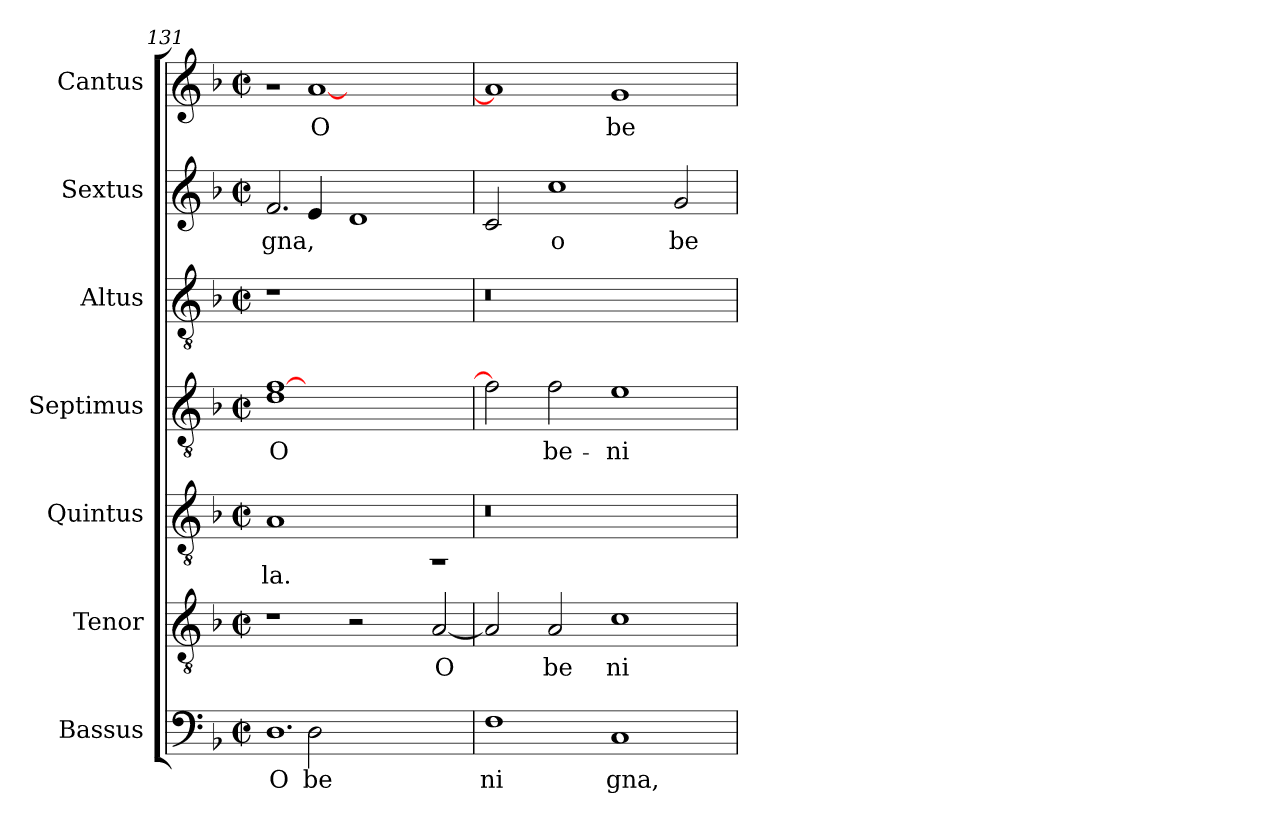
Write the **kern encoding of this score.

**kern	**text	**kern	**text	**kern	**text	**kern	**text	**kern	**kern	**text	**kern	**text
*part7	*part7	*part6	*part6	*part5	*part5	*part4	*part4	*part3	*part2	*part2	*part1	*part1
*staff7	*staff7	*staff6	*staff6	*staff5	*staff5	*staff4	*staff4	*staff3	*staff2	*staff2	*staff1	*staff1
*I"Bassus	*	*I"Tenor	*	*I"Quintus	*	*I"Septimus	*	*I"Altus	*I"Sextus	*	*I"Cantus	*
*clefF4	*	*clefGv2	*	*clefGv2	*	*clefGv2	*	*clefGv2	*clefG2	*	*clefG2	*
*k[b-]	*	*k[b-]	*	*k[b-]	*	*k[b-]	*	*k[b-]	*k[b-]	*	*k[b-]	*
*F:	*	*F:	*	*F:	*	*F:	*	*F:	*F:	*	*F:	*
*M2/2	*	*M2/2	*	*M2/2	*	*M2/2	*	*M2/2	*M2/2	*	*M2/2	*
*met(c|)	*	*met(c|)	*	*met(c|)	*	*met(c|)	*	*met(c|)	*met(c|)	*	*met(c|)	*
=131	=131	=131	=131	=131	=131	=131	=131	=131	=131	=131	=131	=131
!LO:N:vis=1.	!LO:LY:b:cj	!LO:N:vis=1	!	!	!LO:LY:b:cj	!LO:N:vis=1	!LO:LY:b:cj	!	!LO:N:vis=2.	!LO:LY:b	!LO:N:vis=1	!
4D	O	2r	.	1A	la.	4d [>4f	O	1r	4f/	-gna,	4ra	.
!LO:N:vis=2	!LO:LY:b:cj	!	!	!	!	!	!	!	!	!	!LO:N:vis=1	!LO:LY:b:cj
4D\	be	.	.	.	.	1ryy	.	.	4e/	.	[<4a	O
!	!	!	!	!	!	!	!	!	!LO:N:vis=1	!	!	!
2.ryy	.	2r	.	.	.	.	.	.	4d	.	2.ryy	.
.	.	.	.	.	.	.	.	.	2ryy	.	.	.
!	!	!LO:N:vis=2	!LO:LY:b:cj	!LO:N:vis=1	!	!	!	!	!	!	!	!
.	.	[<4A/	O	4rAA	.	.	.	4ryy	.	.	.	.
=132	=132	=132	=132	=132	=132	=132	=132	=132	=132	=132	=132	=132
!	!LO:LY:b:cj	!	!	!	!	!	!	!	!	!	!	!
1F	ni	2A/]	.	0r	.	2f\]	.	0r	2c/	.	1a]	.
!	!	!	!LO:LY:b:cj	!	!	!	!LO:LY:b:cj	!	!	!LO:LY:b:cj	!	!
.	.	2A/	be	.	.	2f\	be-	.	1cc	o	.	.
!	!LO:LY:b:cj	!	!LO:LY:b:cj	!	!	!	!LO:LY:b:cj	!	!	!	!	!LO:LY:b:cj
1C	gna,	1c	ni	.	.	1e	-ni-	.	.	.	1g	be
!	!	!	!	!	!	!	!	!	!	!LO:LY:b:cj	!	!
.	.	.	.	.	.	.	.	.	2g/	be-	.	.
=	=	=	=	=	=	=	=	=	=	=	=	=
*-	*-	*-	*-	*-	*-	*-	*-	*-	*-	*-	*-	*-
